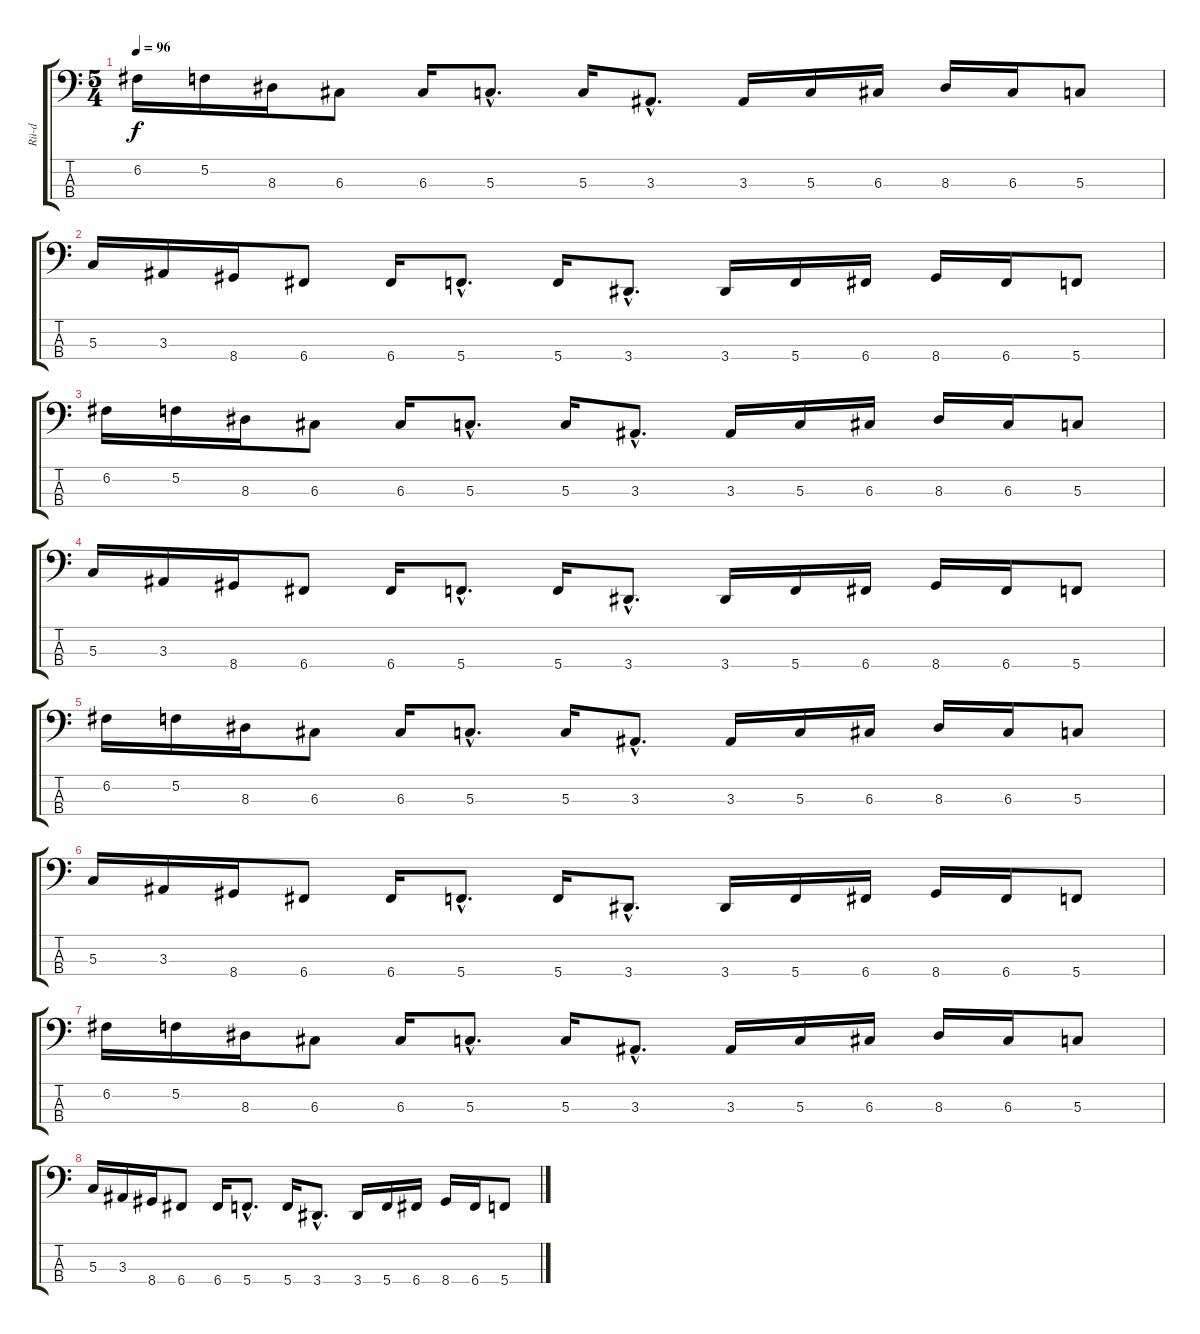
\track ("Rü-d" "Rü-d") {instrument electricbassfinger}
\staff {score tabs}
\tuning (F2 C2 G1 C1) {hide}
\ts (5 4)
\tempo 96
\clef f4
\ks c
6.2.16{dy f} 5.2.16 8.3.16 6.3.8 6.3.16 5.3{hac}.8{d} 5.3.16 3.3{hac}.8{d} 3.3.16 5.3.16 6.3.16 8.3.16 6.3.16 5.3.8 |
5.3.16 3.3.16 8.4.16 6.4.8 6.4.16 5.4{hac}.8{d} 5.4.16 3.4{hac}.8{d} 3.4.16 5.4.16 6.4.16 8.4.16 6.4.16 5.4.8 |
6.2.16 5.2.16 8.3.16 6.3.8 6.3.16 5.3{hac}.8{d} 5.3.16 3.3{hac}.8{d} 3.3.16 5.3.16 6.3.16 8.3.16 6.3.16 5.3.8 |
5.3.16 3.3.16 8.4.16 6.4.8 6.4.16 5.4{hac}.8{d} 5.4.16 3.4{hac}.8{d} 3.4.16 5.4.16 6.4.16 8.4.16 6.4.16 5.4.8 |
6.2.16 5.2.16 8.3.16 6.3.8 6.3.16 5.3{hac}.8{d} 5.3.16 3.3{hac}.8{d} 3.3.16 5.3.16 6.3.16 8.3.16 6.3.16 5.3.8 |
5.3.16 3.3.16 8.4.16 6.4.8 6.4.16 5.4{hac}.8{d} 5.4.16 3.4{hac}.8{d} 3.4.16 5.4.16 6.4.16 8.4.16 6.4.16 5.4.8 |
6.2.16 5.2.16 8.3.16 6.3.8 6.3.16 5.3{hac}.8{d} 5.3.16 3.3{hac}.8{d} 3.3.16 5.3.16 6.3.16 8.3.16 6.3.16 5.3.8 |
5.3.16 3.3.16 8.4.16 6.4.8 6.4.16 5.4{hac}.8{d} 5.4.16 3.4{hac}.8{d} 3.4.16 5.4.16 6.4.16 8.4.16 6.4.16 5.4.8
